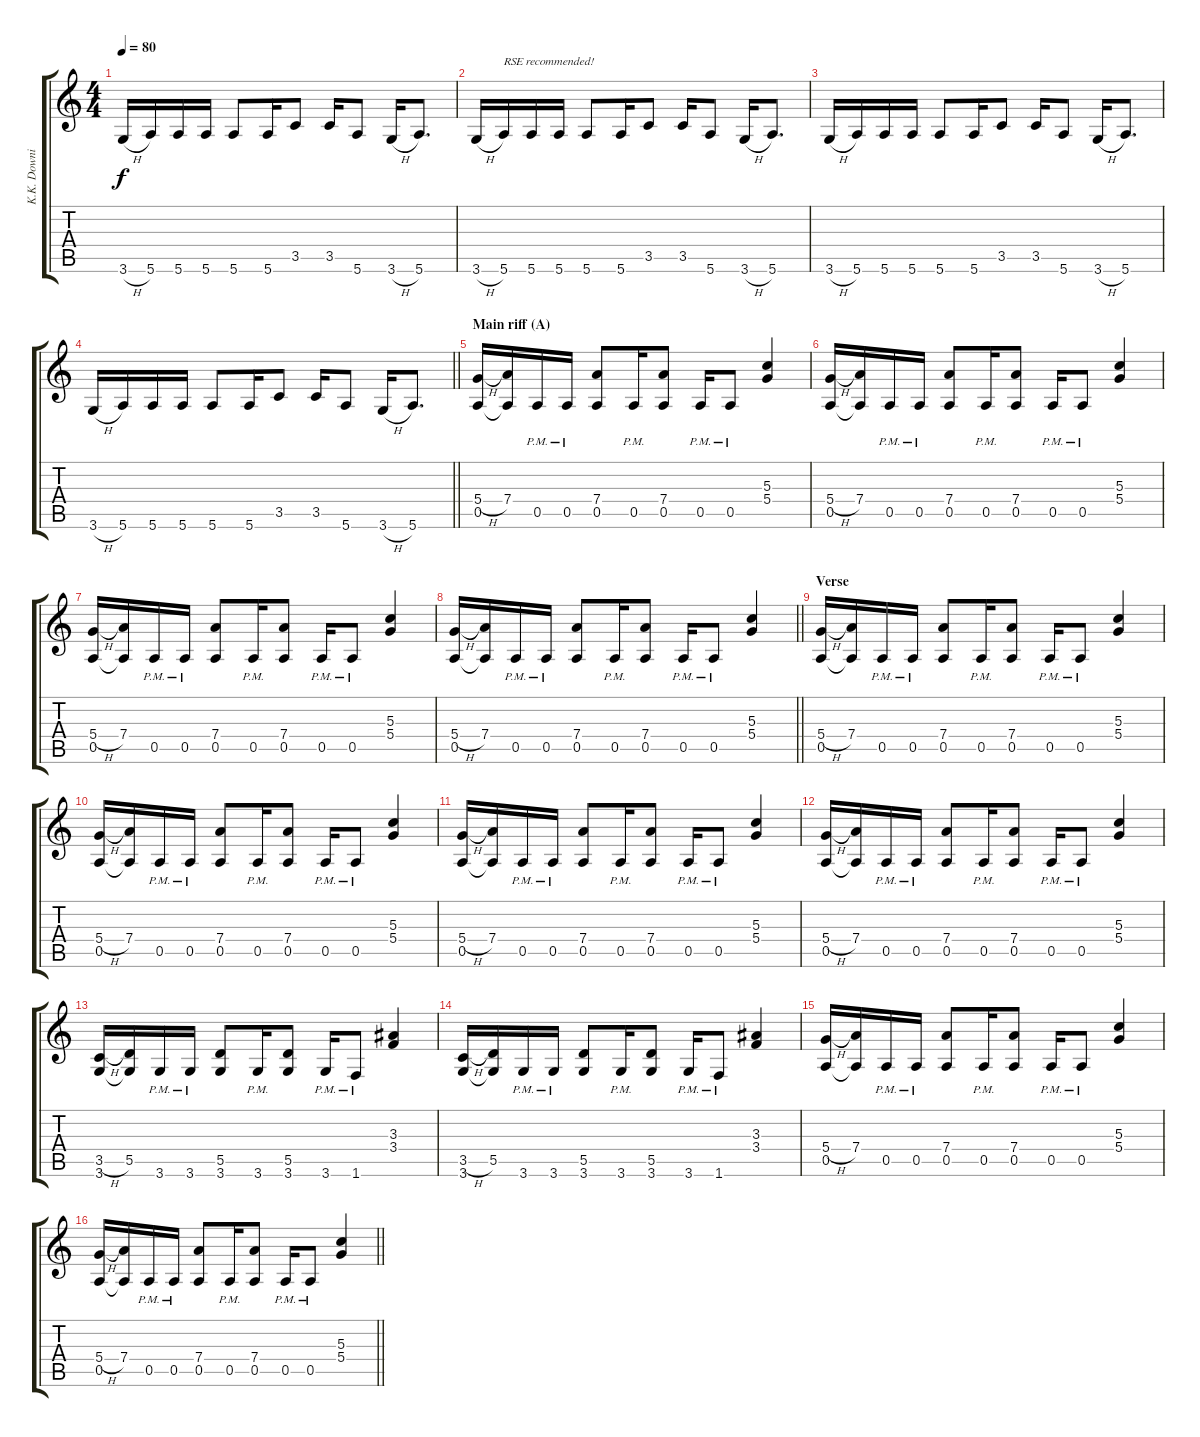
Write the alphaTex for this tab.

\track ("K.K. Downing" "K.K. Downi") {instrument distortionguitar}
\staff {score tabs}
\tuning (E4 B3 G3 D3 A2 E2) {hide}
\ts (4 4)
\tempo 80
\clef g2
\ks c
3.6{h}.16{dy f instrument distortionguitar} 5.6.16 5.6.16 5.6.16 5.6.8 5.6.16 3.5.8 3.5.16 5.6.8 3.6{h}.16 5.6.8{d} |
3.6{h}.16 5.6.16{txt "RSE recommended!"} 5.6.16 5.6.16 5.6.8 5.6.16 3.5.8 3.5.16 5.6.8 3.6{h}.16 5.6.8{d} |
3.6{h}.16 5.6.16 5.6.16 5.6.16 5.6.8 5.6.16 3.5.8 3.5.16 5.6.8 3.6{h}.16 5.6.8{d} |
\barLineRight lightlight
3.6{h}.16 5.6.16 5.6.16 5.6.16 5.6.8 5.6.16 3.5.8 3.5.16 5.6.8 3.6{h}.16 5.6.8{d} |
\section ("" "Main riff (A)")
(5.4{h} 0.5).16 (7.4 0.5{t}).16 0.5{pm}.16 0.5{pm}.16 (7.4 0.5).8 0.5{pm}.16 (7.4 0.5).8 0.5{pm}.16 0.5{pm}.8 (5.3 5.4).4 |
(5.4{h} 0.5).16 (7.4 0.5{t}).16 0.5{pm}.16 0.5{pm}.16 (7.4 0.5).8 0.5{pm}.16 (7.4 0.5).8 0.5{pm}.16 0.5{pm}.8 (5.3 5.4).4 |
(5.4{h} 0.5).16 (7.4 0.5{t}).16 0.5{pm}.16 0.5{pm}.16 (7.4 0.5).8 0.5{pm}.16 (7.4 0.5).8 0.5{pm}.16 0.5{pm}.8 (5.3 5.4).4 |
\barLineRight lightlight
(5.4{h} 0.5).16 (7.4 0.5{t}).16 0.5{pm}.16 0.5{pm}.16 (7.4 0.5).8 0.5{pm}.16 (7.4 0.5).8 0.5{pm}.16 0.5{pm}.8 (5.3 5.4).4 |
\section ("" "Verse")
(5.4{h} 0.5).16 (7.4 0.5{t}).16 0.5{pm}.16 0.5{pm}.16 (7.4 0.5).8 0.5{pm}.16 (7.4 0.5).8 0.5{pm}.16 0.5{pm}.8 (5.3 5.4).4 |
(5.4{h} 0.5).16 (7.4 0.5{t}).16 0.5{pm}.16 0.5{pm}.16 (7.4 0.5).8 0.5{pm}.16 (7.4 0.5).8 0.5{pm}.16 0.5{pm}.8 (5.3 5.4).4 |
(5.4{h} 0.5).16 (7.4 0.5{t}).16 0.5{pm}.16 0.5{pm}.16 (7.4 0.5).8 0.5{pm}.16 (7.4 0.5).8 0.5{pm}.16 0.5{pm}.8 (5.3 5.4).4 |
(5.4{h} 0.5).16 (7.4 0.5{t}).16 0.5{pm}.16 0.5{pm}.16 (7.4 0.5).8 0.5{pm}.16 (7.4 0.5).8 0.5{pm}.16 0.5{pm}.8 (5.3 5.4).4 |
(3.5{h} 3.6).16 (5.5 3.6{t}).16 3.6{pm}.16 3.6{pm}.16 (5.5 3.6).8 3.6{pm}.16 (5.5 3.6).8 3.6{pm}.16 1.6{pm}.8 (3.3 3.4).4 |
(3.5{h} 3.6).16 (5.5 3.6{t}).16 3.6{pm}.16 3.6{pm}.16 (5.5 3.6).8 3.6{pm}.16 (5.5 3.6).8 3.6{pm}.16 1.6{pm}.8 (3.3 3.4).4 |
(5.4{h} 0.5).16 (7.4 0.5{t}).16 0.5{pm}.16 0.5{pm}.16 (7.4 0.5).8 0.5{pm}.16 (7.4 0.5).8 0.5{pm}.16 0.5{pm}.8 (5.3 5.4).4 |
\barLineRight lightlight
(5.4{h} 0.5).16 (7.4 0.5{t}).16 0.5{pm}.16 0.5{pm}.16 (7.4 0.5).8 0.5{pm}.16 (7.4 0.5).8 0.5{pm}.16 0.5{pm}.8 (5.3 5.4).4
